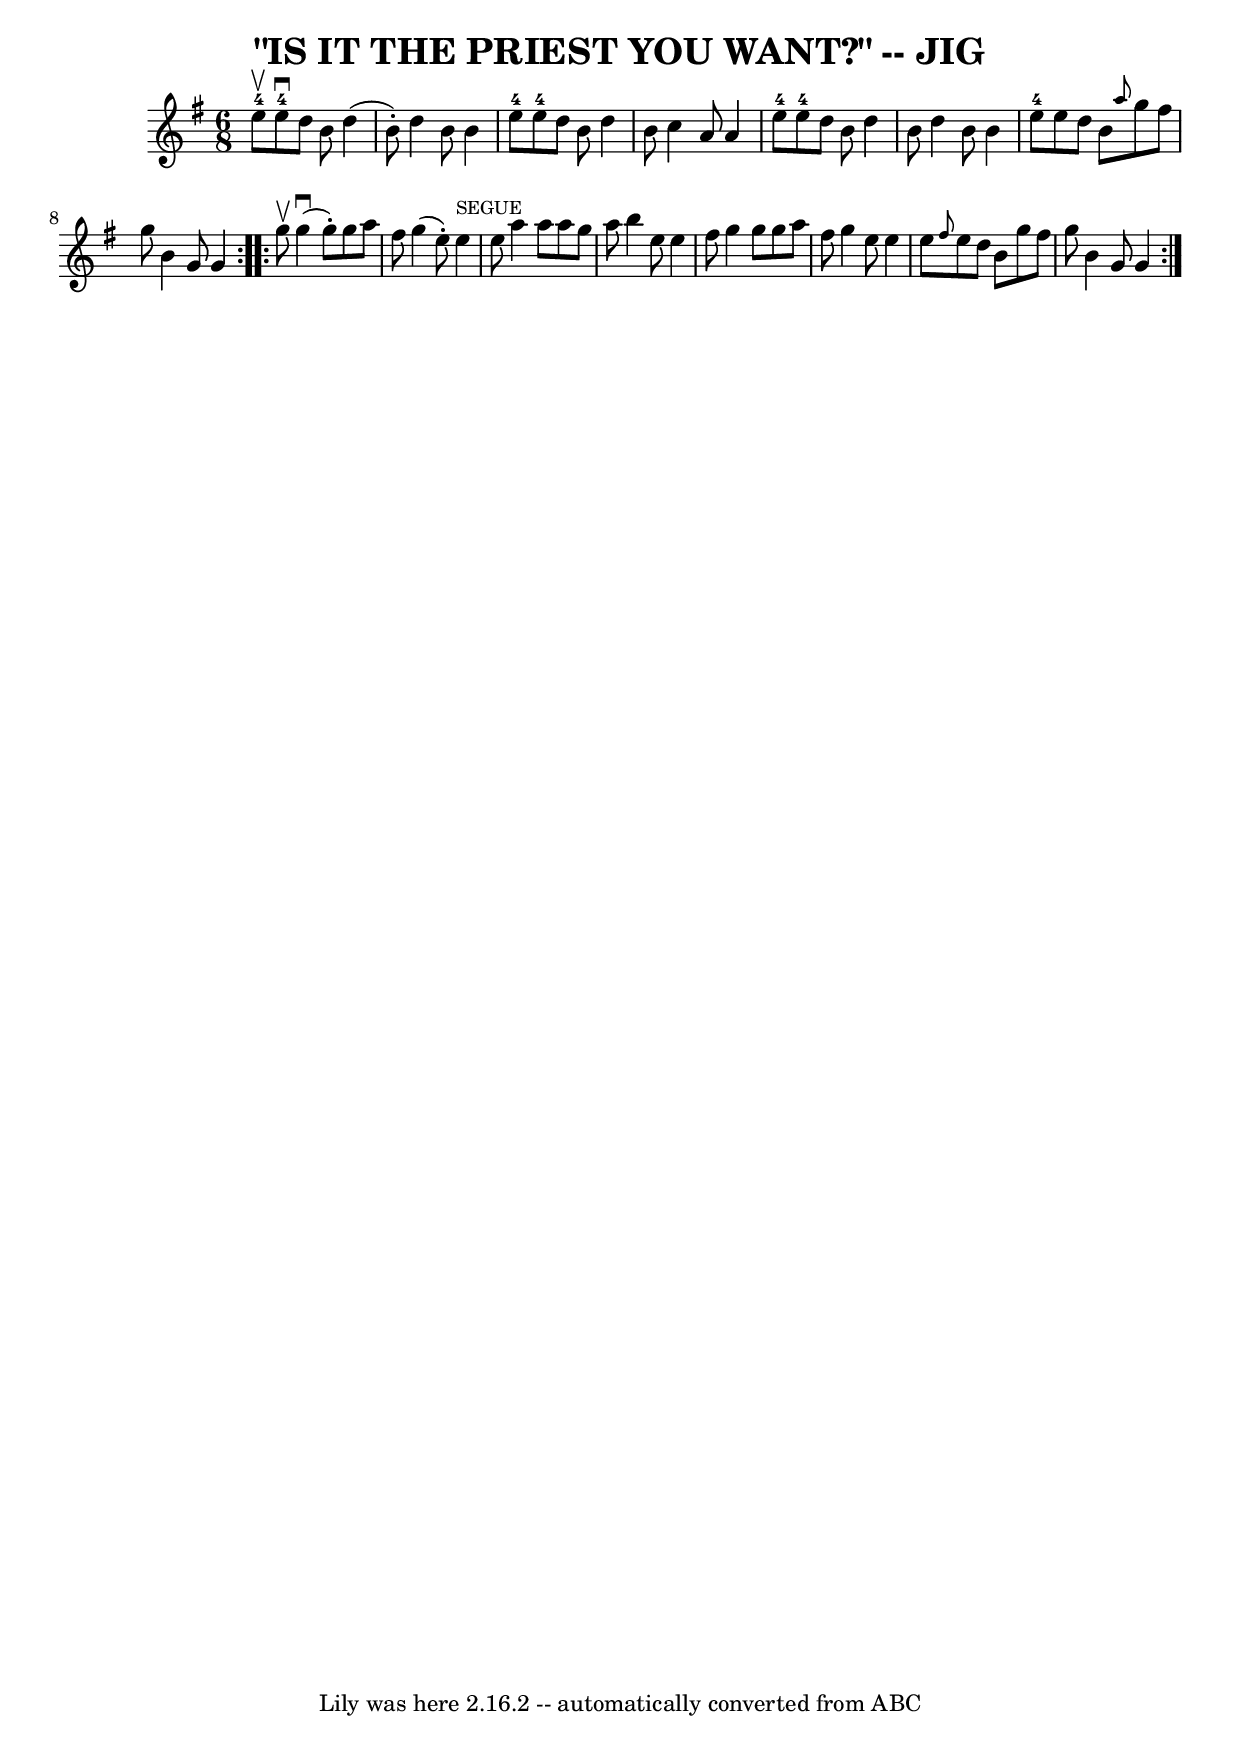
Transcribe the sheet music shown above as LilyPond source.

\version "2.16.2"
\include "Mammoth.ily"
\header {
  %% book = "Ryan's Mammoth Collection of Fiddle Tunes"
 crossRefNumber = "1"
 footnotes = ""
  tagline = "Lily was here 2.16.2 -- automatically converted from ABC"
  title = "\"IS IT THE PRIEST YOU WANT?\" -- JIG"

}
voicedefault =  {



  \repeat volta 2 {

    \time 6/8 
    \key g \major e''8-4^\upbow        |
 e''8-4^\downbow d''8 b'8 d''4 (b'8-.)   |
 d''4 b'8 b'4 e''8-4    |
 e''8-4 d''8 b'8 d''4 b'8     |
 c''4 a'8 a'4 e''8-4       |
 e''8-4 d''8 b'8 d''4 b'8     |
 d''4 b'8 b'4 e''8-4   |
    
 e''8 d''8 b'8  \grace { a''8   			  } g''8 fs''8 g''8     |
    
 b'4 g'8 g'4    
  }     
  \repeat volta 2 { g''8^\upbow        |
 g''4 (^\downbow g''8-.) g''8 a''8 fs''8     |
 g''4 ( e''8-.) e''4^\segue e''8     |
 a''4 a''8 a''8 g''8 a''8     |
 b''4 e''8 e''4 fs''8        |
 g''4 g''8 g''8 a''8 fs''8     |
 g''4 e''8 e''4 e''8     |
    \grace { fs''8   	   } e''8 d''8 b'8 g''8 fs''8 g''8    |
 b'4 g'8 g'4    
  }   

}

\score{
  <<

    \context Staff="default"
    {
      \voicedefault 
      
    }

  >>
  \layout {
    
  }
  \midi {
  }

}
